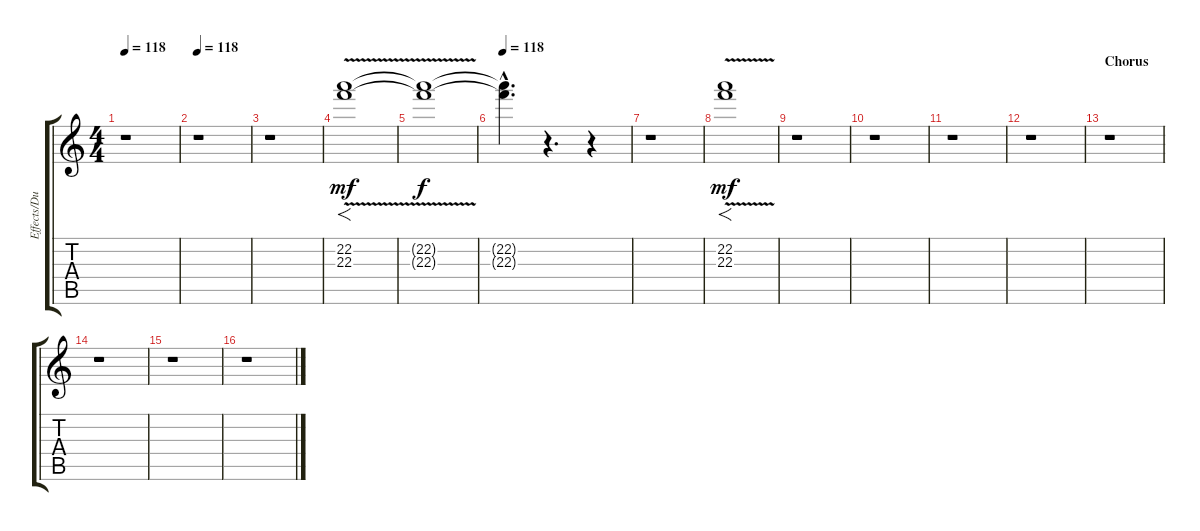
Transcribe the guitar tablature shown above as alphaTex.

\track ("Effects/Dubs" "Effects/Du") {instrument overdrivenguitar}
\staff {score tabs}
\tuning (E4 B3 G3 D3 A2 E2) {hide}
\ts (4 4)
\tempo 118
\clef g2
\ks c
r.1{dy f} |
\tempo 118
r.1 |
r.1 |
(22.2{v} 22.3{v}).1{f dy mf} |
(22.2{t} 22.3{t}).1{dy f} |
\tempo 118
(22.2{hac t} 22.3{hac t}).4{d} r.4{d} r.4 |
r.1 |
(22.2{v} 22.3{v}).1{f dy mf} |
r.1 |
r.1 |
r.1 |
r.1 |
\section ("" "Chorus")
r.1 |
r.1 |
r.1 |
r.1
